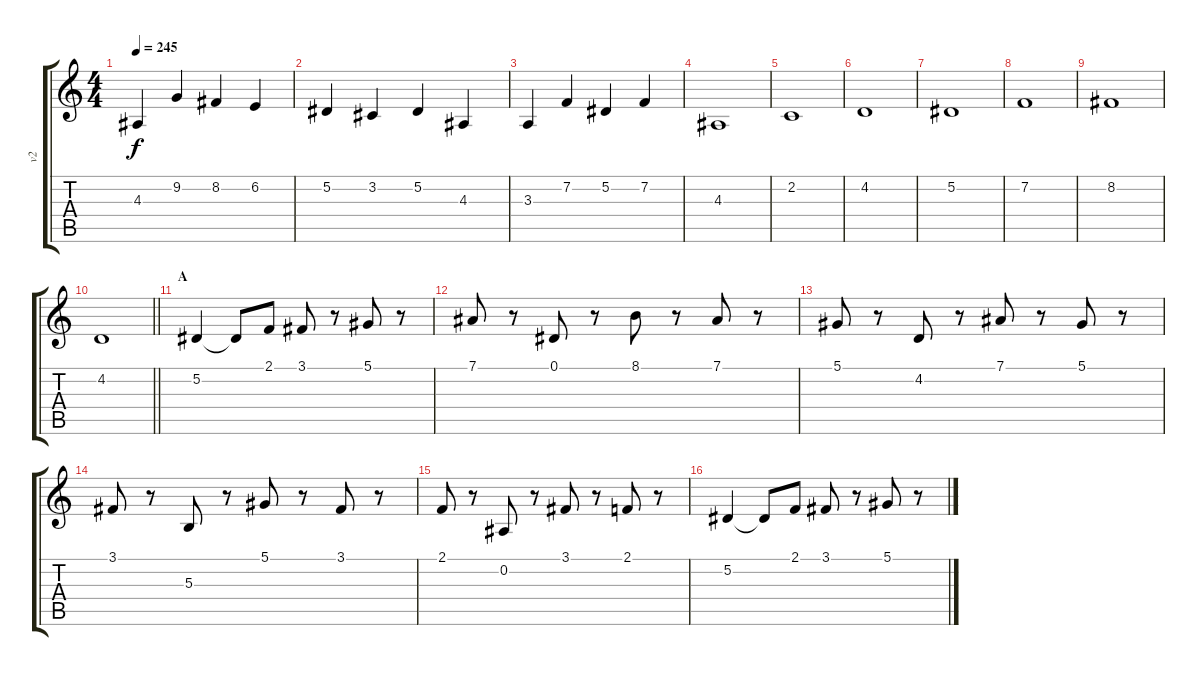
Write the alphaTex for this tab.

\track ("v2" "v2") {instrument violin}
\staff {score tabs}
\tuning (Eb4 Bb3 Gb3 Db3 Ab2 Eb2) {hide}
\ts (4 4)
\tempo 245
\clef g2
\ks c
4.3.4{dy f} 9.2.4 8.2.4 6.2.4 |
5.2.4 3.2.4 5.2.4 4.3.4 |
3.3.4 7.2.4 5.2.4 7.2.4 |
4.3.1 |
2.2.1 |
4.2.1 |
5.2.1 |
7.2.1 |
8.2.1 |
\barLineRight lightlight
4.2.1 |
\section ("" "A")
5.2.4 5.2{t}.8 2.1.8 3.1.8 r.8 5.1.8 r.8 |
7.1.8 r.8 0.1.8 r.8 8.1.8 r.8 7.1.8 r.8 |
5.1.8 r.8 4.2.8 r.8 7.1.8 r.8 5.1.8 r.8 |
3.1.8 r.8 5.3.8 r.8 5.1.8 r.8 3.1.8 r.8 |
2.1.8 r.8 0.2.8 r.8 3.1.8 r.8 2.1.8 r.8 |
5.2.4 5.2{t}.8 2.1.8 3.1.8 r.8 5.1.8 r.8
